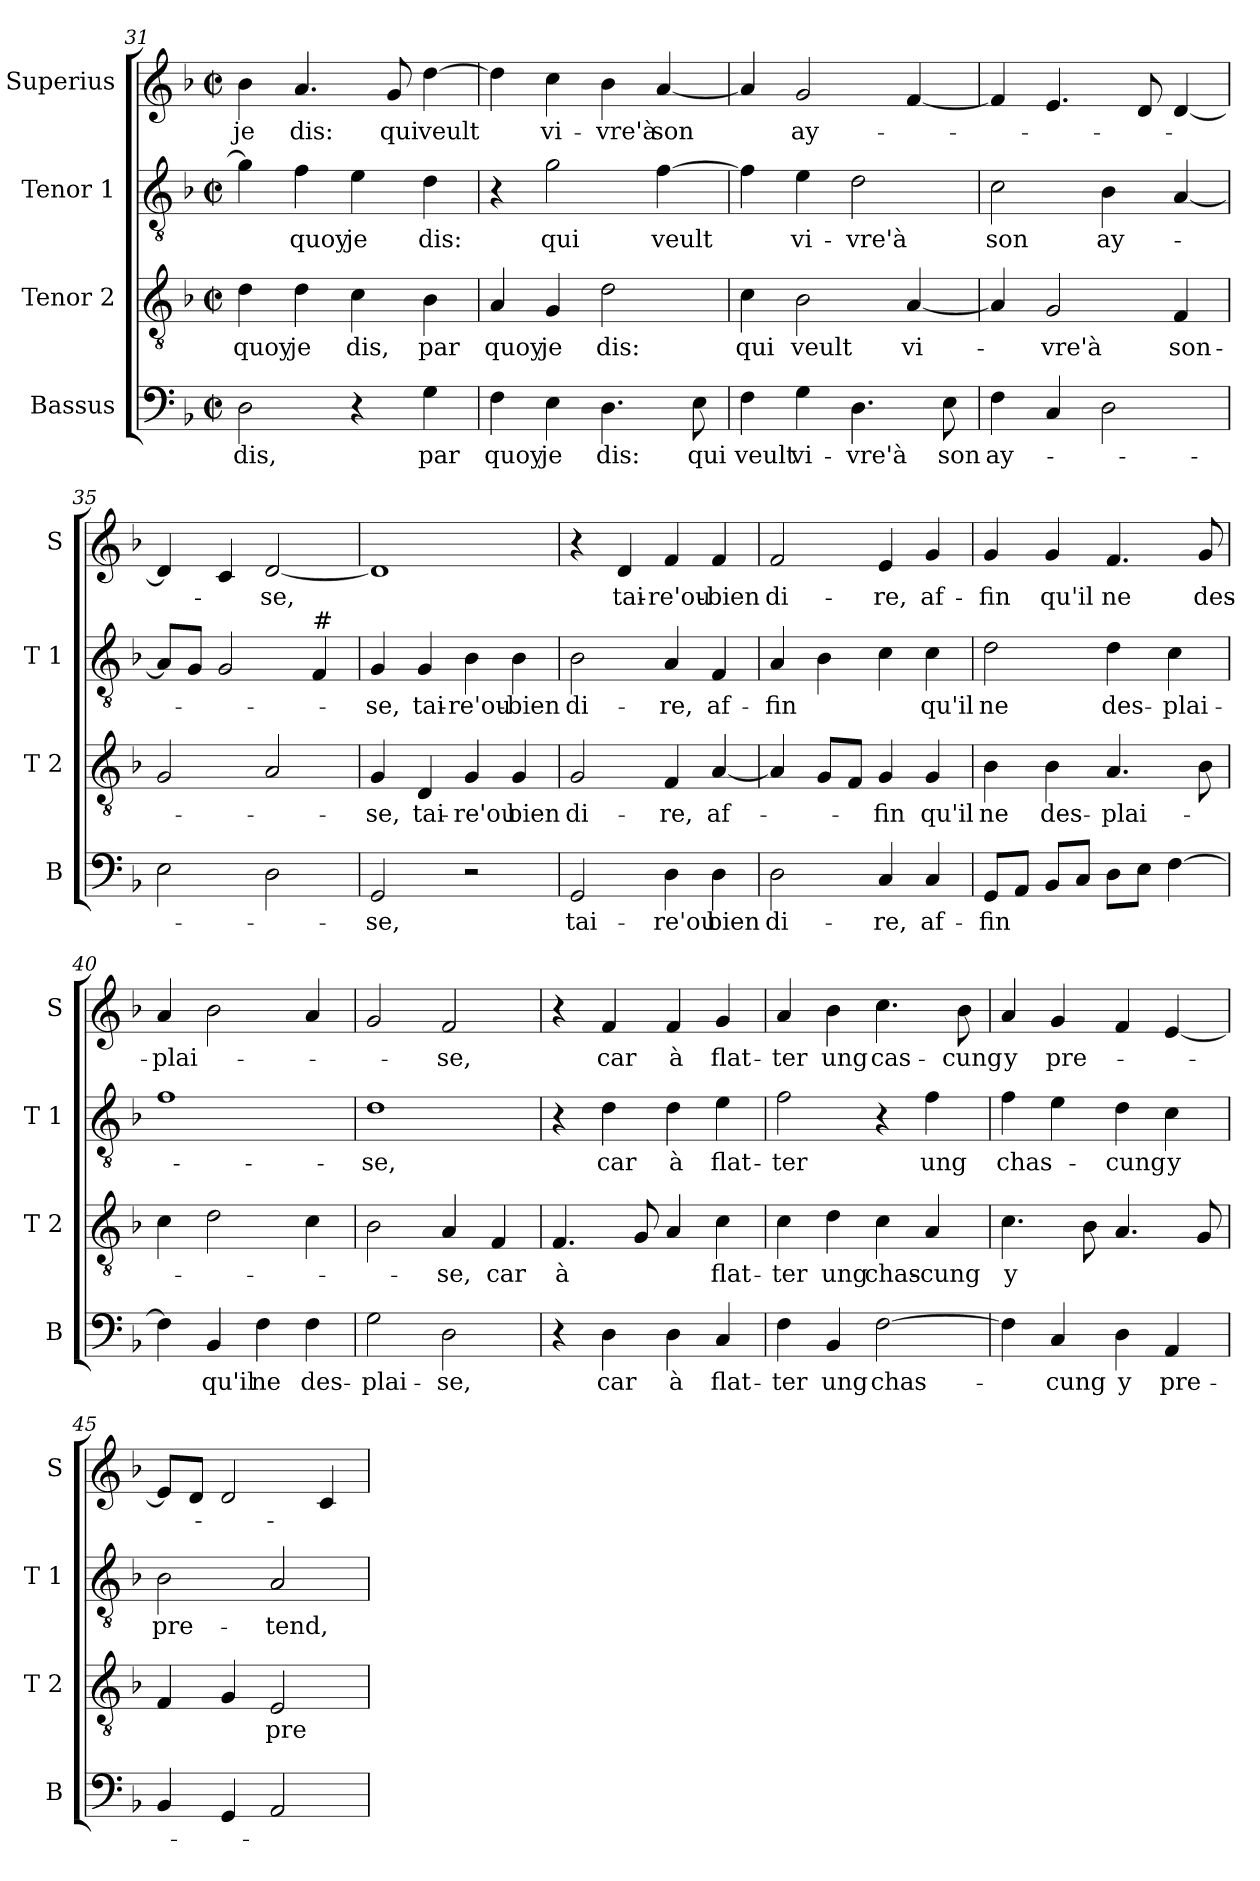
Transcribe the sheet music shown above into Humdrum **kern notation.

**kern	**text	**kern	**text	**kern	**text	**kern	**text
*part4	*part4	*part3	*part3	*part2	*part2	*part1	*part1
*staff4	*staff4	*staff3	*staff3	*staff2	*staff2	*staff1	*staff1
*I"Bassus	*	*I"Tenor 2	*	*I"Tenor 1	*	*I"Superius	*
*I'B	*	*I'T 2	*	*I'T 1	*	*I'S	*
*clefF4	*	*clefGv2	*	*clefGv2	*	*clefG2	*
*k[b-]	*	*k[b-]	*	*k[b-]	*	*k[b-]	*
*F:	*	*F:	*	*F:	*	*F:	*
*M2/2	*	*M2/2	*	*M2/2	*	*M2/2	*
*met(c|)	*	*met(c|)	*	*met(c|)	*	*met(c|)	*
=31	=31	=31	=31	=31	=31	=31	=31
2D\	dis,	4d\	quoy	4g\]	.	4b-\	je
.	.	4d\	je	4f\	quoy	4.a/	dis:
4r	.	4c\	dis,	4e\	je	.	.
.	.	.	.	.	.	8g/	qui
4G\	par	4B-\	par	4d\	dis:	[4dd\	veult
=32	=32	=32	=32	=32	=32	=32	=32
4F\	quoy	4A/	quoy	4r	.	4dd\]	.
4E\	je	4G/	je	2g\	qui	4cc\	vi-
4.D\	dis:	2d\	dis:	.	.	4b-\	-vre'à
.	.	.	.	[4f\	veult	[4a/	son
8E\	qui	.	.	.	.	.	.
=33	=33	=33	=33	=33	=33	=33	=33
4F\	veult	4c\	qui	4f\]	.	4a/]	.
4G\	vi-	2B-\	veult	4e\	vi-	2g/	ay-
4.D\	-vre'à	.	.	2d\	-vre'à	.	.
.	.	[4A/	vi-	.	.	[4f/	.
8E\	son	.	.	.	.	.	.
=34	=34	=34	=34	=34	=34	=34	=34
4F\	ay-	4A/]	.	2c\	son	4f/]	.
4C/	.	2G/	-vre'à	.	.	4.e/	.
2D\	.	.	.	4B-\	ay-	.	.
.	.	.	.	.	.	8d/	.
.	.	4F/	son-	[4A/	.	[4d/	.
!!LO:LB:g=z
=35	=35	=35	=35	=35	=35	=35	=35
2E\	.	2G/	.	8A/L]	.	4d/]	.
.	.	.	.	8G/J	.	.	.
.	.	.	.	2G/	.	4c/	.
2D\	.	2A/	.	.	.	[2d/	-se,
!	!	!	!	!LO:TX:a:t=#	!	!	!
.	.	.	.	4F/	.	.	.
=36	=36	=36	=36	=36	=36	=36	=36
2GG/	-se,	4G/	-se,	4G/	-se,	1d]	.
.	.	4D/	tai-	4G/	tai-	.	.
2r	.	4G/	-re'ou	4B-\	-re'ou-	.	.
.	.	4G/	bien	4B-\	-bien	.	.
=37	=37	=37	=37	=37	=37	=37	=37
2GG/	tai-	2G/	di-	2B-\	di-	4r	.
.	.	.	.	.	.	4d/	tai-
4D\	-re'ou	4F/	-re,	4A/	-re,	4f/	-re'ou-
4D\	bien	[4A/	af-	4F/	af-	4f/	-bien
=38	=38	=38	=38	=38	=38	=38	=38
2D\	di-	4A/]	.	4A/	-fin	2f/	di-
.	.	8G/L	.	4B-\	.	.	.
.	.	8F/J	.	.	.	.	.
4C/	-re,	4G/	-fin	4c\	.	4e/	-re,
4C/	af-	4G/	qu'il	4c\	qu'il	4g/	af-
=39	=39	=39	=39	=39	=39	=39	=39
8GG/L	-fin	4B-\	ne	2d\	ne	4g/	-fin
8AA/J	.	.	.	.	.	.	.
8BB-/L	.	4B-\	des-	.	.	4g/	qu'il
8C/J	.	.	.	.	.	.	.
8D\L	.	4.A/	-plai-	4d\	des-	4.f/	ne
8E\J	.	.	.	.	.	.	.
[4F\	.	.	.	4c\	-plai-	.	.
.	.	8B-\	.	.	.	8g/	des-
!!LO:LB:g=z
=40	=40	=40	=40	=40	=40	=40	=40
4F\]	.	4c\	.	1f	.	4a/	-plai-
4BB-/	qu'il	2d\	.	.	.	2b-\	.
4F\	ne	.	.	.	.	.	.
4F\	des-	4c\	.	.	.	4a/	.
=41	=41	=41	=41	=41	=41	=41	=41
2G\	-plai-	2B-\	.	1d	-se,	2g/	.
2D\	-se,	4A/	-se,	.	.	2f/	-se,
.	.	4F/	car	.	.	.	.
=42	=42	=42	=42	=42	=42	=42	=42
4r	.	4.F/	à	4r	.	4r	.
4D\	car	.	.	4d\	car	4f/	car
.	.	8G/	.	.	.	.	.
4D\	à	4A/	.	4d\	à	4f/	à
4C/	flat-	4c\	flat-	4e\	flat-	4g/	flat-
=43	=43	=43	=43	=43	=43	=43	=43
4F\	-ter	4c\	-ter	2f\	-ter	4a/	-ter
4BB-/	ung	4d\	ung	.	.	4b-\	ung
[2F\	chas-	4c\	chas-	4r	.	4.cc\	cas-
.	.	4A/	-cung	4f\	ung	.	.
.	.	.	.	.	.	8b-\	-cung
=44	=44	=44	=44	=44	=44	=44	=44
4F\]	.	4.c\	y	4f\	chas-	4a/	y
4C/	-cung	.	.	4e\	.	4g/	pre-
.	.	8B-\	.	.	.	.	.
4D\	y	4.A/	.	4d\	-cung	4f/	.
4AA/	pre-	.	.	4c\	y	[4e/	.
.	.	8G/	.	.	.	.	.
!!LO:PB:g=z
=45	=45	=45	=45	=45	=45	=45	=45
4BB-/	.	4F/	.	2B-\	pre-	8e/L]	.
.	.	.	.	.	.	8d/J	.
4GG/	.	4G/	.	.	.	2d/	.
2AA/	.	2E/	pre-	2A/	-tend,	.	.
.	.	.	.	.	.	4c/	.
=	=	=	=	=	=	=	=
*-	*-	*-	*-	*-	*-	*-	*-
